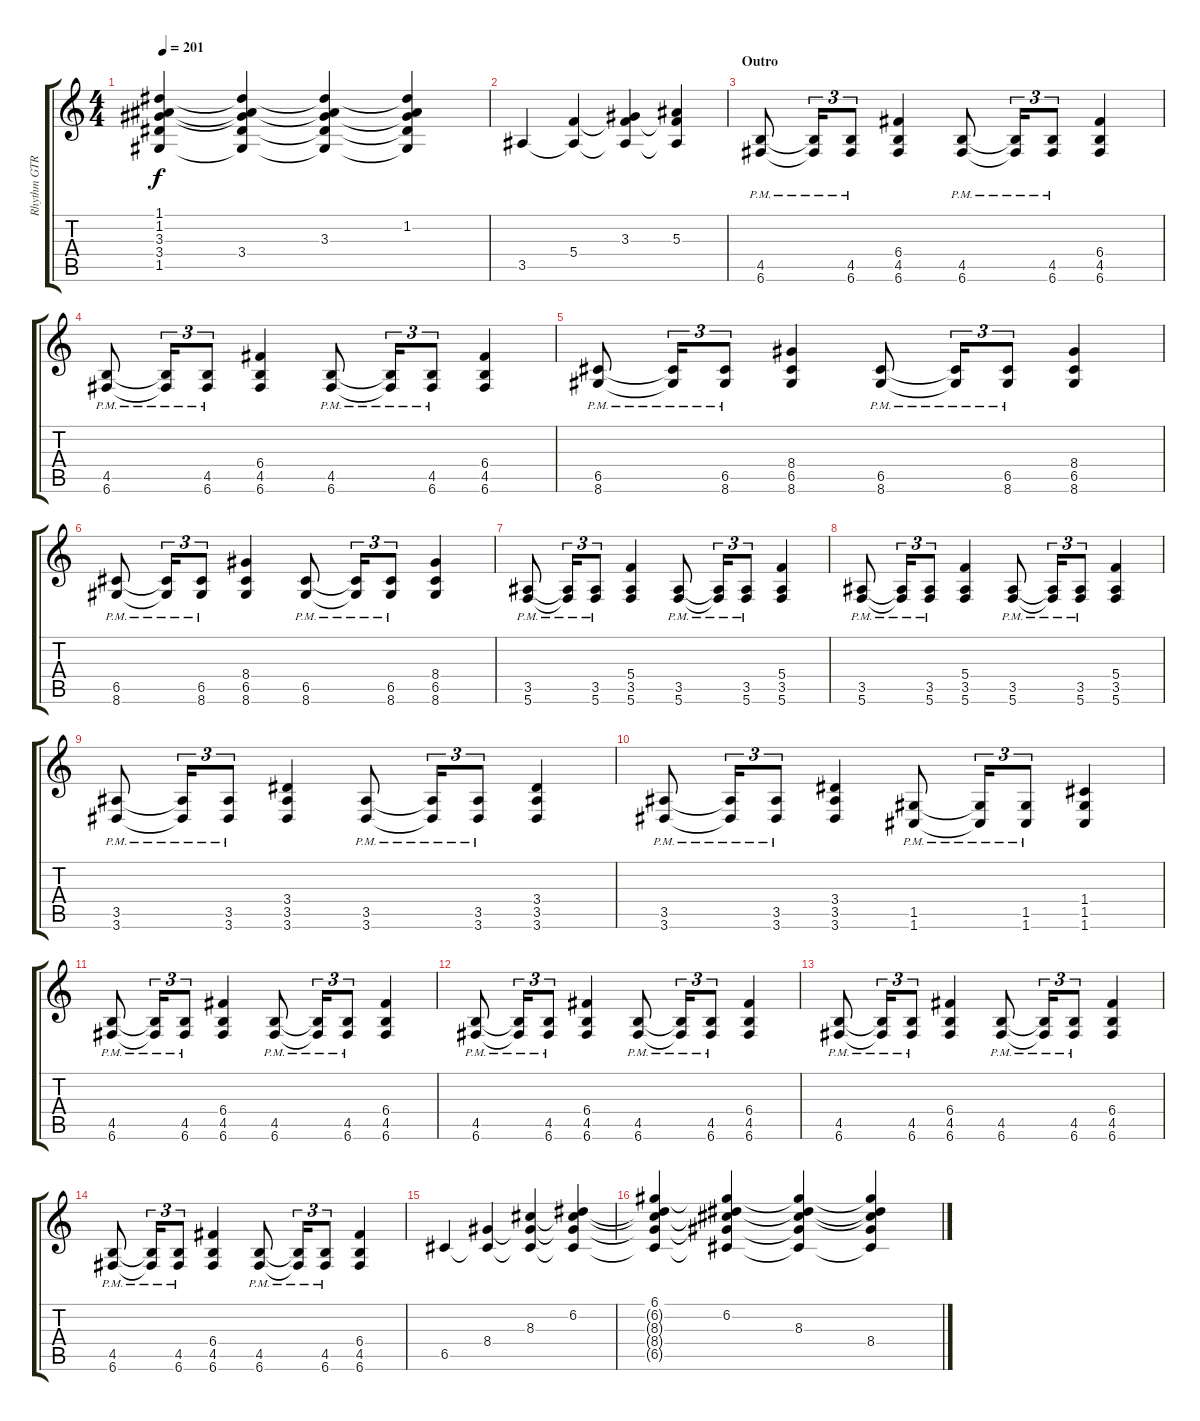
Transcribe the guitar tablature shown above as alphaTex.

\track ("Rhythm GTR 1" "Rhythm GTR") {instrument overdrivenguitar}
\staff {score tabs}
\tuning (D4 A3 F3 C3 G2 C2) {hide}
\ts (4 4)
\tempo 201
\clef g2
\ks aminor
(1.1{t} 1.2{t} 3.3{t} 3.4{t} 1.5).4{dy f} (1.1{t} 1.2{t} 3.3{t} 3.4 1.5{t}).4 (1.1{t} 1.2{t} 3.3 3.4{t} 1.5{t}).4 (1.1{t} 1.2 3.3{t} 3.4{t} 1.5{t}).4 |
3.5.4 (5.4 3.5{t}).4 (3.3 5.4{t} 3.5{t}).4 (5.3 5.4{t} 3.5{t}).4 |
\section ("" "Outro")
(4.5{pm} 6.6{pm}).8 (4.5{pm t} 6.6{pm t}).16{tu (3 2)} (4.5{pm} 6.6{pm}).8{tu (3 2)} (6.4 4.5 6.6).4 (4.5{pm} 6.6{pm}).8 (4.5{pm t} 6.6{pm t}).16{tu (3 2)} (4.5{pm} 6.6{pm}).8{tu (3 2)} (6.4 4.5 6.6).4 |
(4.5{pm} 6.6{pm}).8 (4.5{pm t} 6.6{pm t}).16{tu (3 2)} (4.5{pm} 6.6{pm}).8{tu (3 2)} (6.4 4.5 6.6).4 (4.5{pm} 6.6{pm}).8 (4.5{pm t} 6.6{pm t}).16{tu (3 2)} (4.5{pm} 6.6{pm}).8{tu (3 2)} (6.4 4.5 6.6).4 |
(6.5{pm} 8.6{pm}).8 (6.5{pm t} 8.6{pm t}).16{tu (3 2)} (6.5{pm} 8.6{pm}).8{tu (3 2)} (8.4 6.5 8.6).4 (6.5{pm} 8.6{pm}).8 (6.5{pm t} 8.6{pm t}).16{tu (3 2)} (6.5{pm} 8.6{pm}).8{tu (3 2)} (8.4 6.5 8.6).4 |
(6.5{pm} 8.6{pm}).8 (6.5{pm t} 8.6{pm t}).16{tu (3 2)} (6.5{pm} 8.6{pm}).8{tu (3 2)} (8.4 6.5 8.6).4 (6.5{pm} 8.6{pm}).8 (6.5{pm t} 8.6{pm t}).16{tu (3 2)} (6.5{pm} 8.6{pm}).8{tu (3 2)} (8.4 6.5 8.6).4 |
(3.5{pm} 5.6{pm}).8 (3.5{pm t} 5.6{pm t}).16{tu (3 2)} (3.5{pm} 5.6{pm}).8{tu (3 2)} (5.4 3.5 5.6).4 (3.5{pm} 5.6{pm}).8 (3.5{pm t} 5.6{pm t}).16{tu (3 2)} (3.5{pm} 5.6{pm}).8{tu (3 2)} (5.4 3.5 5.6).4 |
(3.5{pm} 5.6{pm}).8 (3.5{pm t} 5.6{pm t}).16{tu (3 2)} (3.5{pm} 5.6{pm}).8{tu (3 2)} (5.4 3.5 5.6).4 (3.5{pm} 5.6{pm}).8 (3.5{pm t} 5.6{pm t}).16{tu (3 2)} (3.5{pm} 5.6{pm}).8{tu (3 2)} (5.4 3.5 5.6).4 |
(3.5{pm} 3.6{pm}).8 (3.5{pm t} 3.6{pm t}).16{tu (3 2)} (3.5{pm} 3.6{pm}).8{tu (3 2)} (3.4 3.5 3.6).4 (3.5{pm} 3.6{pm}).8 (3.5{pm t} 3.6{pm t}).16{tu (3 2)} (3.5{pm} 3.6{pm}).8{tu (3 2)} (3.4 3.5 3.6).4 |
(3.5{pm} 3.6{pm}).8 (3.5{pm t} 3.6{pm t}).16{tu (3 2)} (3.5{pm} 3.6{pm}).8{tu (3 2)} (3.4 3.5 3.6).4 (1.5{pm} 1.6{pm}).8 (1.5{pm t} 1.6{pm t}).16{tu (3 2)} (1.5{pm} 1.6{pm}).8{tu (3 2)} (1.4 1.5 1.6).4 |
(4.5{pm} 6.6{pm}).8 (4.5{pm t} 6.6{pm t}).16{tu (3 2)} (4.5{pm} 6.6{pm}).8{tu (3 2)} (6.4 4.5 6.6).4 (4.5{pm} 6.6{pm}).8 (4.5{pm t} 6.6{pm t}).16{tu (3 2)} (4.5{pm} 6.6{pm}).8{tu (3 2)} (6.4 4.5 6.6).4 |
(4.5{pm} 6.6{pm}).8 (4.5{pm t} 6.6{pm t}).16{tu (3 2)} (4.5{pm} 6.6{pm}).8{tu (3 2)} (6.4 4.5 6.6).4 (4.5{pm} 6.6{pm}).8 (4.5{pm t} 6.6{pm t}).16{tu (3 2)} (4.5{pm} 6.6{pm}).8{tu (3 2)} (6.4 4.5 6.6).4 |
(4.5{pm} 6.6{pm}).8 (4.5{pm t} 6.6{pm t}).16{tu (3 2)} (4.5{pm} 6.6{pm}).8{tu (3 2)} (6.4 4.5 6.6).4 (4.5{pm} 6.6{pm}).8 (4.5{pm t} 6.6{pm t}).16{tu (3 2)} (4.5{pm} 6.6{pm}).8{tu (3 2)} (6.4 4.5 6.6).4 |
(4.5{pm} 6.6{pm}).8 (4.5{pm t} 6.6{pm t}).16{tu (3 2)} (4.5{pm} 6.6{pm}).8{tu (3 2)} (6.4 4.5 6.6).4 (4.5{pm} 6.6{pm}).8 (4.5{pm t} 6.6{pm t}).16{tu (3 2)} (4.5{pm} 6.6{pm}).8{tu (3 2)} (6.4 4.5 6.6).4 |
6.5.4 (8.4 6.5{t}).4 (8.3 8.4{t} 6.5{t}).4 (6.2 8.3{t} 8.4{t} 6.5{t}).4 |
(6.1 6.2{t} 8.3{t} 8.4{t} 6.5{t}).4 (6.1{t} 6.2 8.3{t} 8.4{t} 6.5{t}).4 (6.1{t} 6.2{t} 8.3 8.4{t} 6.5{t}).4 (6.1{t} 6.2{t} 8.3{t} 8.4 6.5{t}).4
